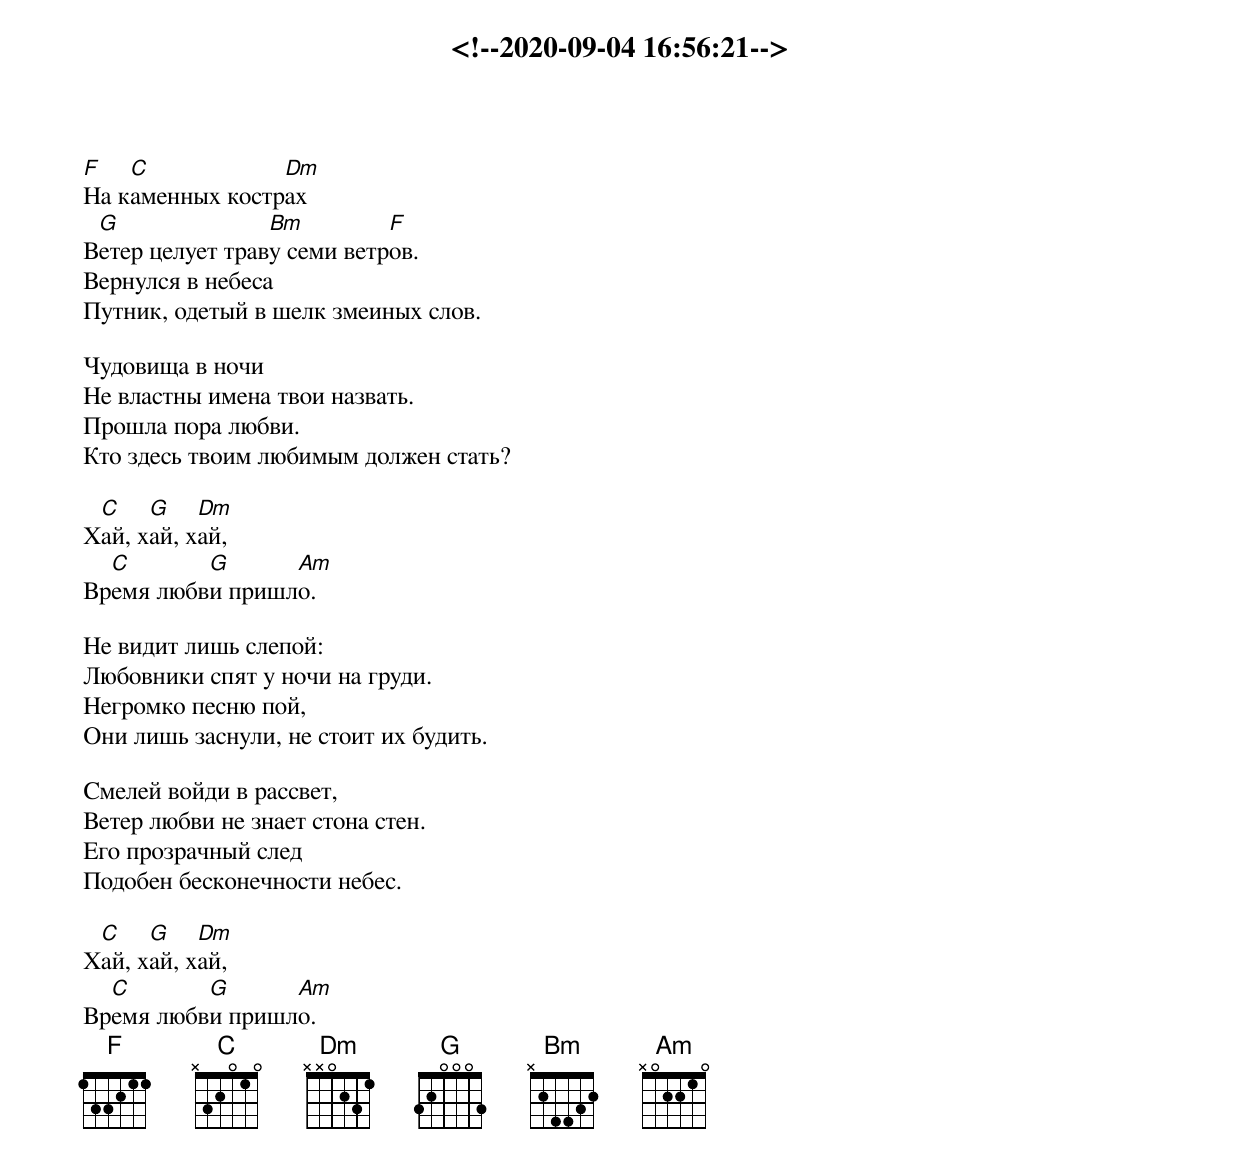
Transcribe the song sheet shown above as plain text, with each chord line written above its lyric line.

<!--2020-09-04 16:56:21-->
F   C            Dm
На каменных кострах
 G               Bm         F
Ветер целует траву семи ветров.
Вернулся в небеса
Путник, одетый в шелк змеиных слов.

Чудовища в ночи
Не властны имена твои назвать.
Прошла пора любви.
Кто здесь твоим любимым должен стать?

 C    G    Dm
Хай, хай, хай,
  C       G      Am
Время любви пришло.

Не видит лишь слепой:
Любовники спят у ночи на груди.
Негромко песню пой,
Они лишь заснули, не стоит их будить.

Смелей войди в рассвет,
Ветер любви не знает стона стен.
Его прозрачный след
Подобен бесконечности небес.

 C    G    Dm
Хай, хай, хай,
  C       G      Am
Время любви пришло.
